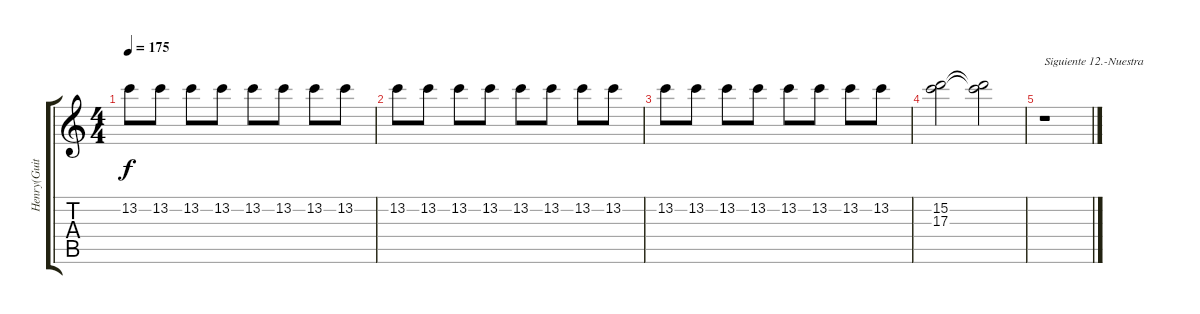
\track ("Henry(Guitarra)" "Henry(Guit") {instrument electricguitarclean}
\staff {score tabs}
\tuning (E4 B3 G3 D3 A2 E2) {hide}
\ts (4 4)
\tempo 175
\clef g2
\ks c
13.2.8{dy f} 13.2.8 13.2.8 13.2.8 13.2.8 13.2.8 13.2.8 13.2.8 |
13.2.8 13.2.8 13.2.8 13.2.8 13.2.8 13.2.8 13.2.8 13.2.8 |
13.2.8 13.2.8 13.2.8 13.2.8 13.2.8 13.2.8 13.2.8 13.2.8 |
(15.2 17.3).2 (15.2{t} 17.3{t}).2 |
r.1{txt "Siguiente 12.-Nuestra"}
